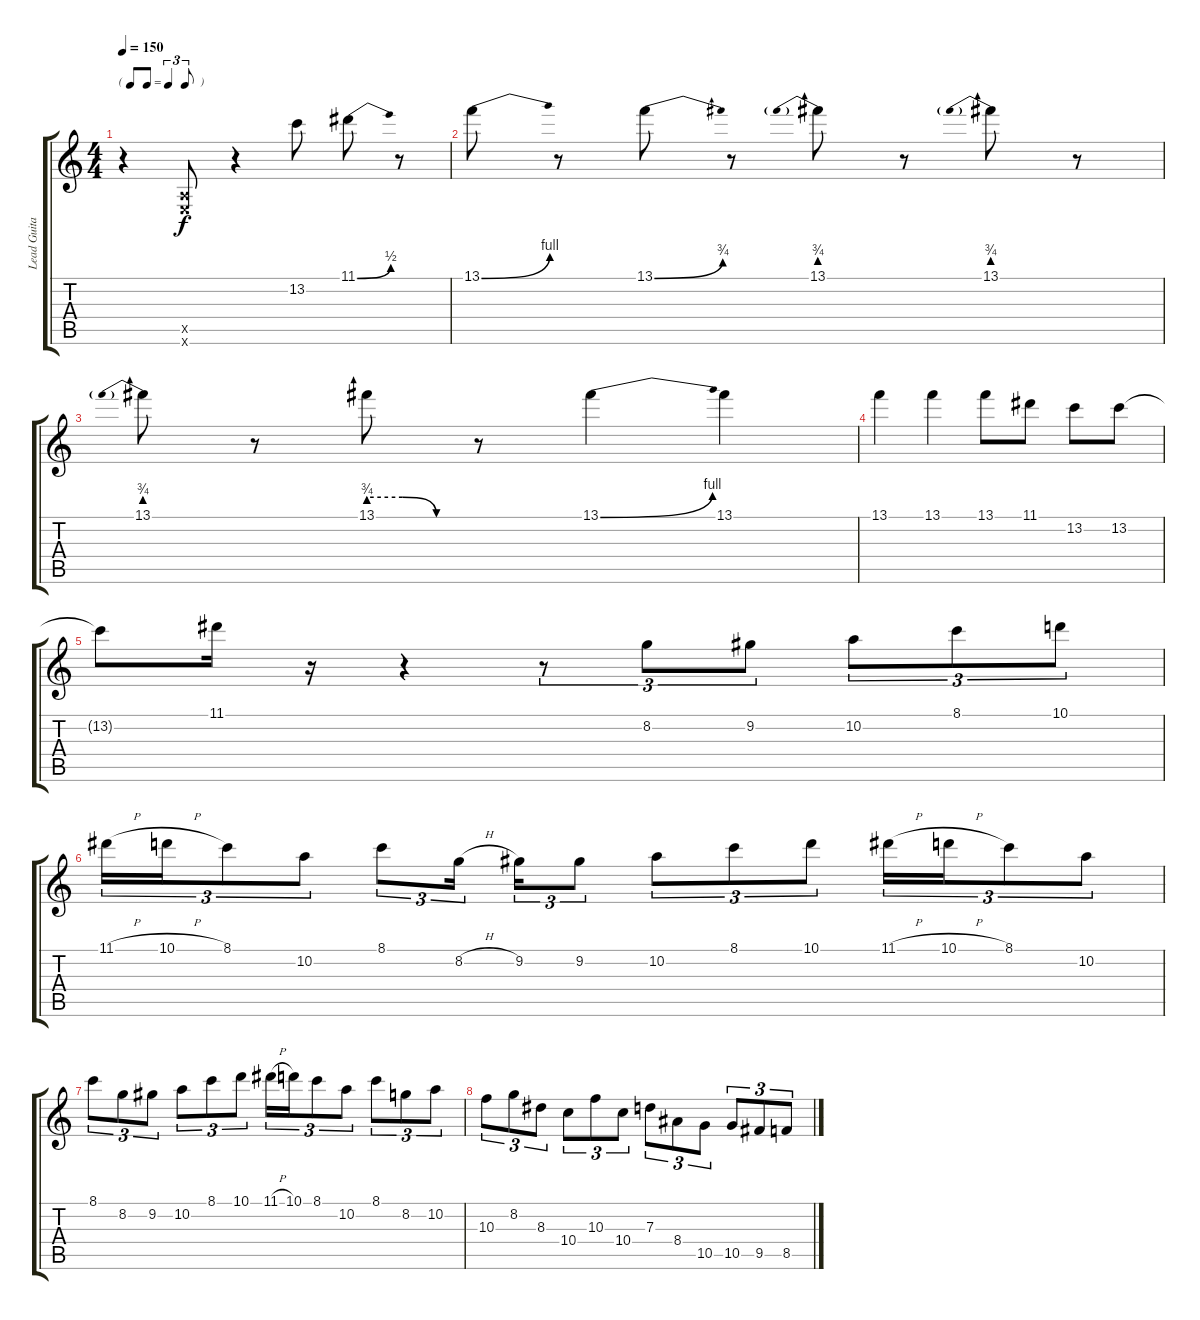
\track ("Lead Guitar" "Lead Guita") {instrument overdrivenguitar}
\staff {score tabs}
\tuning (E4 B3 G3 D3 A2 E2) {hide}
\ts (4 4)
\tf triplet8th
\tempo 150
\clef g2
\ks c
r.4{dy f} (0.5{x} 0.6{x}).8 r.4 13.2.8 11.1{be (bend 0 0 60 2)}.8 r.8 |
13.1{be (bend 0 0 60 4)}.8 r.8 13.1{be (bend 0 0 60 3)}.8 r.8 13.1{be (prebend 0 3 60 3)}.8 r.8 13.1{be (prebend 0 3 60 3)}.8 r.8 |
13.1{be (prebend 0 3 60 3)}.8 r.8 13.1{be (custom 0 3 20 3 40 0 60 0)}.8 r.8 13.1{be (bend 0 0 60 4)}.4 13.1.4 |
13.1.4 13.1.4 13.1.8 11.1.8 13.2.8 13.2.8 |
13.2{t}.8 11.1.16 r.16 r.4 r.8{tu (3 2)} 8.2.8{tu (3 2)} 9.2.8{tu (3 2)} 10.2.8{tu (3 2)} 8.1.8{tu (3 2)} 10.1.8{tu (3 2)} |
11.1{h}.16{tu (3 2)} 10.1{h}.16{tu (3 2)} 8.1.8{tu (3 2)} 10.2.8{tu (3 2)} 8.1.8{tu (3 2)} 8.2{h}.16{tu (3 2)} 9.2.16{tu (3 2)} 9.2.8{tu (3 2)} 10.2.8{tu (3 2)} 8.1.8{tu (3 2)} 10.1.8{tu (3 2)} 11.1{h}.16{tu (3 2)} 10.1{h}.16{tu (3 2)} 8.1.8{tu (3 2)} 10.2.8{tu (3 2)} |
8.1.8{tu (3 2)} 8.2.8{tu (3 2)} 9.2.8{tu (3 2)} 10.2.8{tu (3 2)} 8.1.8{tu (3 2)} 10.1.8{tu (3 2)} 11.1{h}.16{tu (3 2)} 10.1.16{tu (3 2)} 8.1.8{tu (3 2)} 10.2.8{tu (3 2)} 8.1.8{tu (3 2)} 8.2.8{tu (3 2)} 10.2.8{tu (3 2)} |
10.3.8{tu (3 2)} 8.2.8{tu (3 2)} 8.3.8{tu (3 2)} 10.4.8{tu (3 2)} 10.3.8{tu (3 2)} 10.4.8{tu (3 2)} 7.3.8{tu (3 2)} 8.4.8{tu (3 2)} 10.5.8{tu (3 2)} 10.5.8{tu (3 2)} 9.5.8{tu (3 2)} 8.5.8{tu (3 2)}
